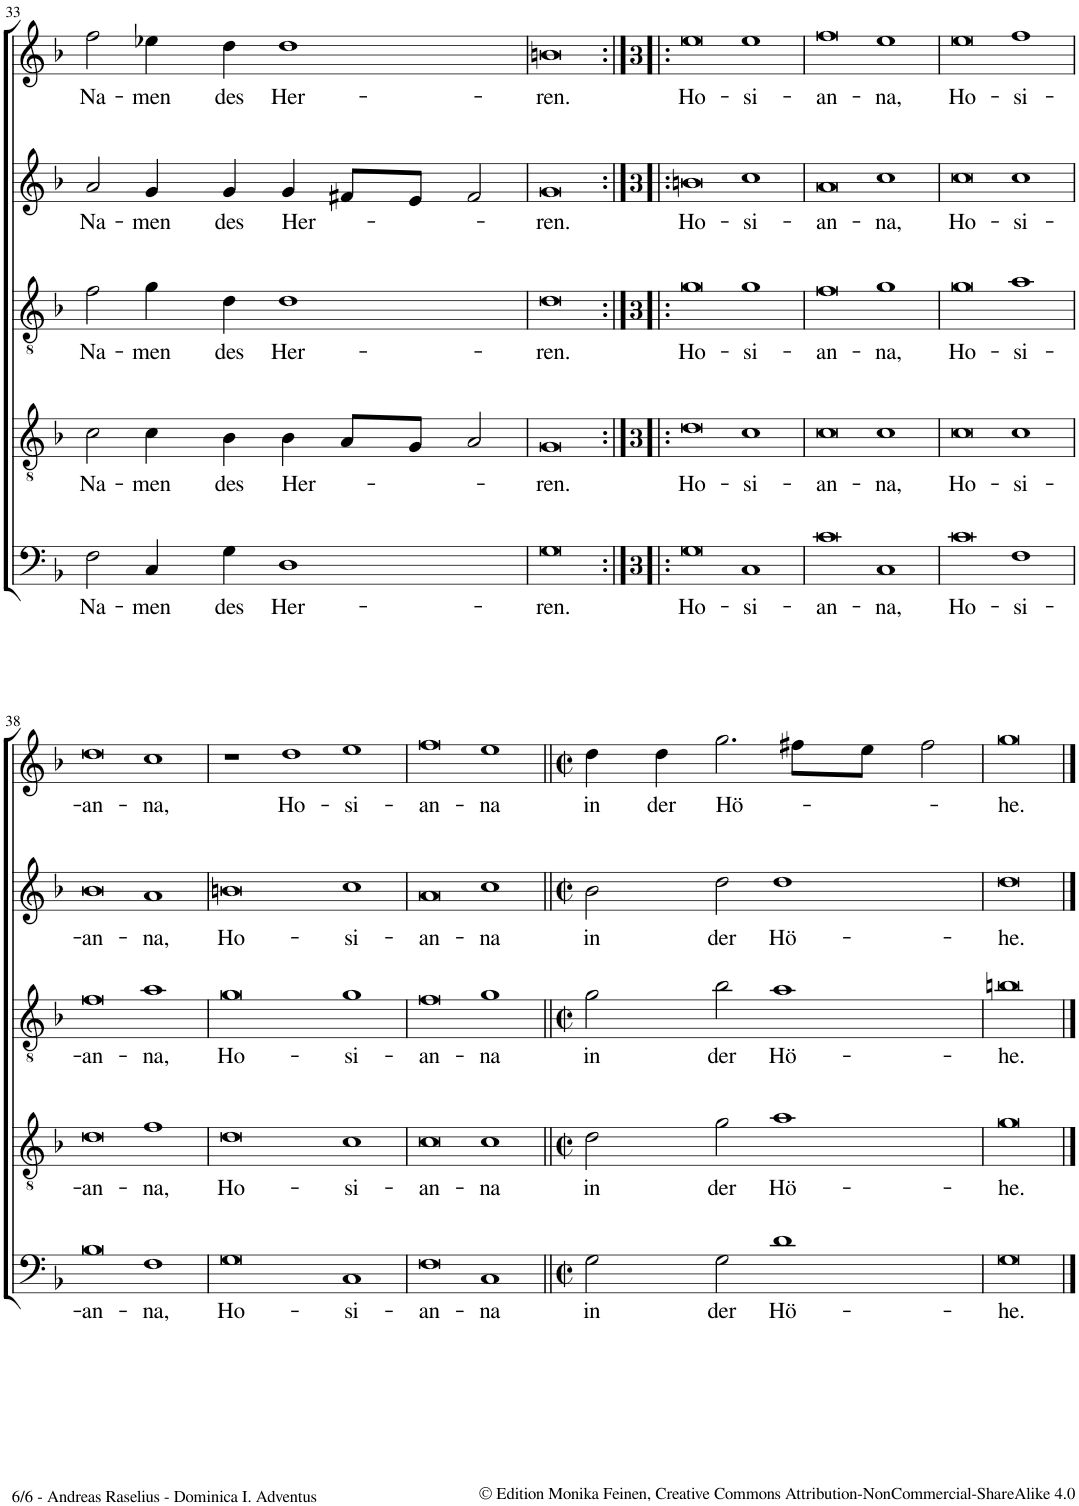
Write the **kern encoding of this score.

**kern	**text	**kern	**text	**kern	**text	**kern	**text	**kern	**text
*part5	*part5	*part4	*part4	*part3	*part3	*part2	*part2	*part1	*part1
*staff5	*staff5	*staff4	*staff4	*staff3	*staff3	*staff2	*staff2	*staff1	*staff1
*I"Bassus	*	*I"Tenor [Dorius]	*	*I"Quintus	*	*I"Altus	*	*I"Cantus	*
!!LO:PB:g=z
*clefF4	*	*clefGv2	*	*clefGv2	*	*clefG2	*	*clefG2	*
*k[b-]	*	*k[b-]	*	*k[b-]	*	*k[b-]	*	*k[b-]	*
*M4/2	*	*M4/2	*	*M4/2	*	*M4/2	*	*M4/2	*
*met(c|)	*	*met(c|)	*	*met(c|)	*	*met(c|)	*	*met(c|)	*
=33	=33	=33	=33	=33	=33	=33	=33	=33	=33
!	!LO:LY:b	!	!LO:LY:b	!	!LO:LY:b	!	!LO:LY:b	!	!LO:LY:b
2F\	Na-	2c\	Na-	2f\	Na-	2a/	Na-	2ff\	Na-
!	!LO:LY:b	!	!LO:LY:b	!	!LO:LY:b	!	!LO:LY:b	!	!LO:LY:b
4C/	-men	4c\	-men	4g\	-men	4g/	-men	4ee-X\	-men
!	!LO:LY:b	!	!LO:LY:b	!	!LO:LY:b	!	!LO:LY:b	!	!LO:LY:b
4G\	des	4B-\	des	4d\	des	4g/	des	4dd\	des
!	!LO:LY:b	!	!LO:LY:b	!	!LO:LY:b	!	!LO:LY:b	!	!LO:LY:b
1D	Her-	4B-\	Her-	1d	Her-	4g/	Her-	1dd	Her-
.	.	8A/L	.	.	.	8f#X/L	.	.	.
.	.	8G/J	.	.	.	8e/J	.	.	.
.	.	2A/	.	.	.	2f#/	.	.	.
=34	=34	=34	=34	=34	=34	=34	=34	=34	=34
!	!LO:LY:b	!	!LO:LY:b	!	!LO:LY:b	!	!LO:LY:b	!	!LO:LY:b
0G	-ren.	0G	-ren.	0d	-ren.	0g	-ren.	0bn	-ren.
=35:|!|:	=35:|!|:	=35:|!|:	=35:|!|:	=35:|!|:	=35:|!|:	=35:|!|:	=35:|!|:	=35:|!|:	=35:|!|:
*M3/1	*	*M3/1	*	*M3/1	*	*M3/1	*	*M3/1	*
!	!LO:LY:b	!	!LO:LY:b	!	!LO:LY:b	!	!LO:LY:b	!	!LO:LY:b
0G	Ho-	0d	Ho-	0g	Ho-	0bn	Ho-	0ee	Ho-
!	!LO:LY:b	!	!LO:LY:b	!	!LO:LY:b	!	!LO:LY:b	!	!LO:LY:b
1C	-si-	1c	-si-	1g	-si-	1cc	-si-	1ee	-si-
=36	=36	=36	=36	=36	=36	=36	=36	=36	=36
!	!LO:LY:b	!	!LO:LY:b	!	!LO:LY:b	!	!LO:LY:b	!	!LO:LY:b
0c	-an-	0c	-an-	0f	-an-	0a	-an-	0ff	-an-
!	!LO:LY:b	!	!LO:LY:b	!	!LO:LY:b	!	!LO:LY:b	!	!LO:LY:b
1C	-na,	1c	-na,	1g	-na,	1cc	-na,	1ee	-na,
=37	=37	=37	=37	=37	=37	=37	=37	=37	=37
!	!LO:LY:b	!	!LO:LY:b	!	!LO:LY:b	!	!LO:LY:b	!	!LO:LY:b
0c	Ho-	0c	Ho-	0g	Ho-	0cc	Ho-	0ee	Ho-
!	!LO:LY:b	!	!LO:LY:b	!	!LO:LY:b	!	!LO:LY:b	!	!LO:LY:b
1F	-si-	1c	-si-	1a	-si-	1cc	-si-	1ff	-si-
!!LO:LB:g=z
=38	=38	=38	=38	=38	=38	=38	=38	=38	=38
!	!LO:LY:b	!	!LO:LY:b	!	!LO:LY:b	!	!LO:LY:b	!	!LO:LY:b
0B-	-an-	0d	-an-	0f	-an-	0b-	-an-	0dd	-an-
!	!LO:LY:b	!	!LO:LY:b	!	!LO:LY:b	!	!LO:LY:b	!	!LO:LY:b
1F	-na,	1f	-na,	1a	-na,	1a	-na,	1cc	-na,
=39	=39	=39	=39	=39	=39	=39	=39	=39	=39
!	!LO:LY:b	!	!LO:LY:b	!	!LO:LY:b	!	!LO:LY:b	!	!
0G	Ho-	0d	Ho-	0g	Ho-	0bn	Ho-	1r	.
!	!	!	!	!	!	!	!	!	!LO:LY:b
.	.	.	.	.	.	.	.	1dd	Ho-
!	!LO:LY:b	!	!LO:LY:b	!	!LO:LY:b	!	!LO:LY:b	!	!LO:LY:b
1C	-si-	1c	-si-	1g	-si-	1cc	-si-	1ee	-si-
=40	=40	=40	=40	=40	=40	=40	=40	=40	=40
!	!LO:LY:b	!	!LO:LY:b	!	!LO:LY:b	!	!LO:LY:b	!	!LO:LY:b
0F	-an-	0c	-an-	0f	-an-	0a	-an-	0ff	-an-
!	!LO:LY:b	!	!LO:LY:b	!	!LO:LY:b	!	!LO:LY:b	!	!LO:LY:b
1C	-na	1c	-na	1g	-na	1cc	-na	1ee	-na
=41||	=41||	=41||	=41||	=41||	=41||	=41||	=41||	=41||	=41||
*M2/1	*	*M2/1	*	*M2/1	*	*M2/1	*	*M2/1	*
*met(c|)	*	*met(c|)	*	*met(c|)	*	*met(c|)	*	*met(c|)	*
!	!LO:LY:b	!	!LO:LY:b	!	!LO:LY:b	!	!LO:LY:b	!	!LO:LY:b
2G\	in	2d\	in	2g\	in	2b-\	in	4dd\	in
!	!	!	!	!	!	!	!	!	!LO:LY:b
.	.	.	.	.	.	.	.	4dd\	der
!	!LO:LY:b	!	!LO:LY:b	!	!LO:LY:b	!	!LO:LY:b	!	!LO:LY:b
2G\	der	2g\	der	2b-\	der	2dd\	der	2.gg\	Hö-
!	!LO:LY:b	!	!LO:LY:b	!	!LO:LY:b	!	!LO:LY:b	!	!
1d	Hö-	1a	Hö-	1a	Hö-	1dd	Hö-	.	.
.	.	.	.	.	.	.	.	8ff#X\L	.
.	.	.	.	.	.	.	.	8ee\J	.
.	.	.	.	.	.	.	.	2ff#\	.
=42	=42	=42	=42	=42	=42	=42	=42	=42	=42
!	!LO:LY:b	!	!LO:LY:b	!	!LO:LY:b	!	!LO:LY:b	!	!LO:LY:b
0G	-he.	0g	-he.	0bn	-he.	0dd	-he.	0gg	-he.
==	==	==	==	==	==	==	==	==	==
*-	*-	*-	*-	*-	*-	*-	*-	*-	*-
